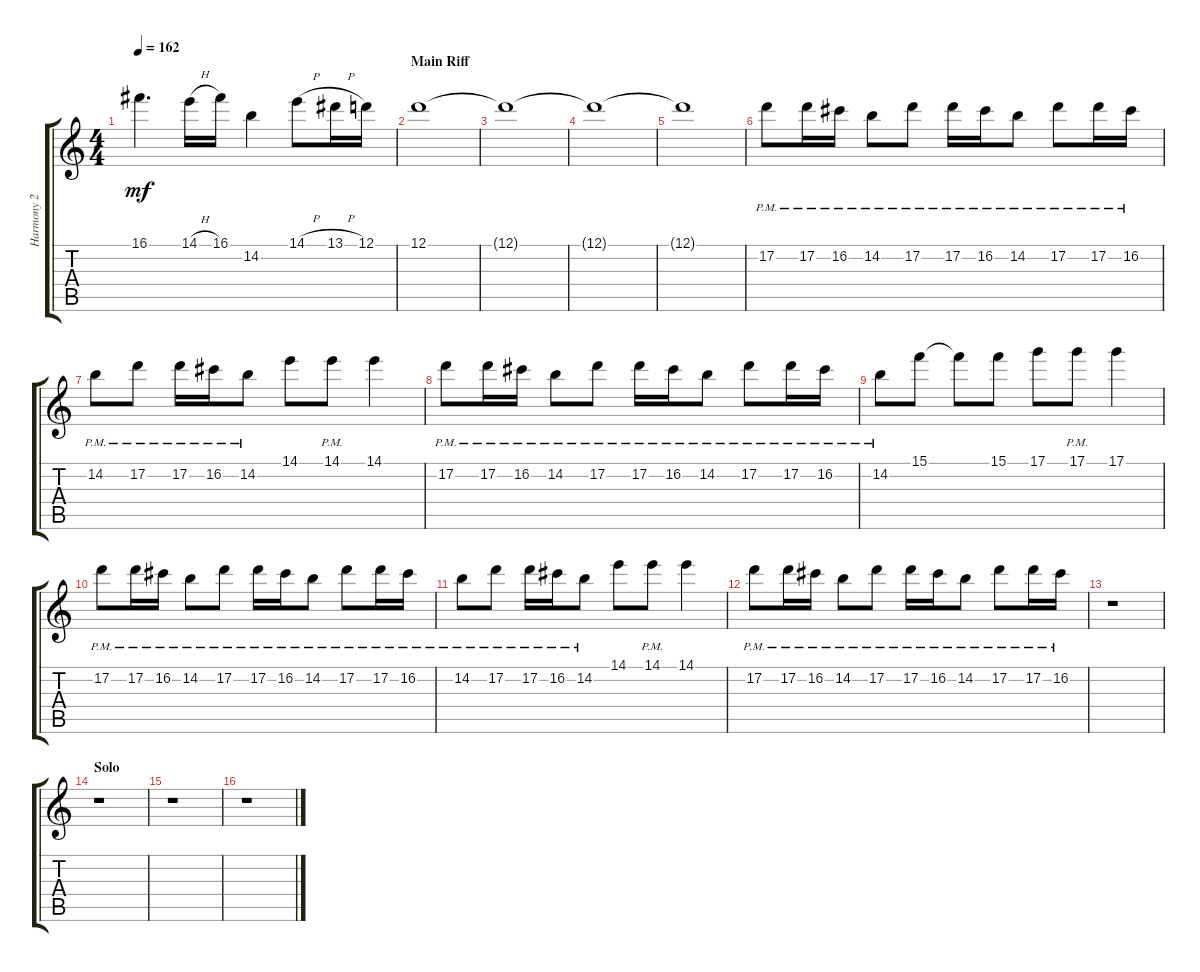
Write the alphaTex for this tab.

\track ("Harmony 2" "Harmony 2") {instrument overdrivenguitar}
\staff {score tabs}
\tuning (D4 A3 F3 C3 G2 C2) {hide}
\ts (4 4)
\tempo 162
\clef g2
\ks aminor
16.1.4{d dy mf} 14.1{h}.16 16.1.16 14.2.4 14.1{h}.8 13.1{h}.16 12.1.16 |
\section ("" "Main Riff")
12.1.1 |
12.1{t}.1 |
12.1{t}.1 |
12.1{t}.1 |
17.2{pm}.8 17.2{pm}.16 16.2{pm}.16 14.2{pm}.8 17.2{pm}.8 17.2{pm}.16 16.2{pm}.16 14.2{pm}.8 17.2{pm}.8 17.2{pm}.16 16.2{pm}.16 |
14.2{pm}.8 17.2{pm}.8 17.2{pm}.16 16.2{pm}.16 14.2{pm}.8 14.1.8 14.1{pm}.8 14.1.4 |
17.2{pm}.8 17.2{pm}.16 16.2{pm}.16 14.2{pm}.8 17.2{pm}.8 17.2{pm}.16 16.2{pm}.16 14.2{pm}.8 17.2{pm}.8 17.2{pm}.16 16.2{pm}.16 |
14.2{pm}.8 15.1.8 15.1{t}.8 15.1.8 17.1.8 17.1{pm}.8 17.1.4 |
17.2{pm}.8 17.2{pm}.16 16.2{pm}.16 14.2{pm}.8 17.2{pm}.8 17.2{pm}.16 16.2{pm}.16 14.2{pm}.8 17.2{pm}.8 17.2{pm}.16 16.2{pm}.16 |
14.2{pm}.8 17.2{pm}.8 17.2{pm}.16 16.2{pm}.16 14.2{pm}.8 14.1.8 14.1{pm}.8 14.1.4 |
17.2{pm}.8 17.2{pm}.16 16.2{pm}.16 14.2{pm}.8 17.2{pm}.8 17.2{pm}.16 16.2{pm}.16 14.2{pm}.8 17.2{pm}.8 17.2{pm}.16 16.2{pm}.16 |
r.1 |
\section ("" "Solo")
r.1 |
r.1 |
r.1
